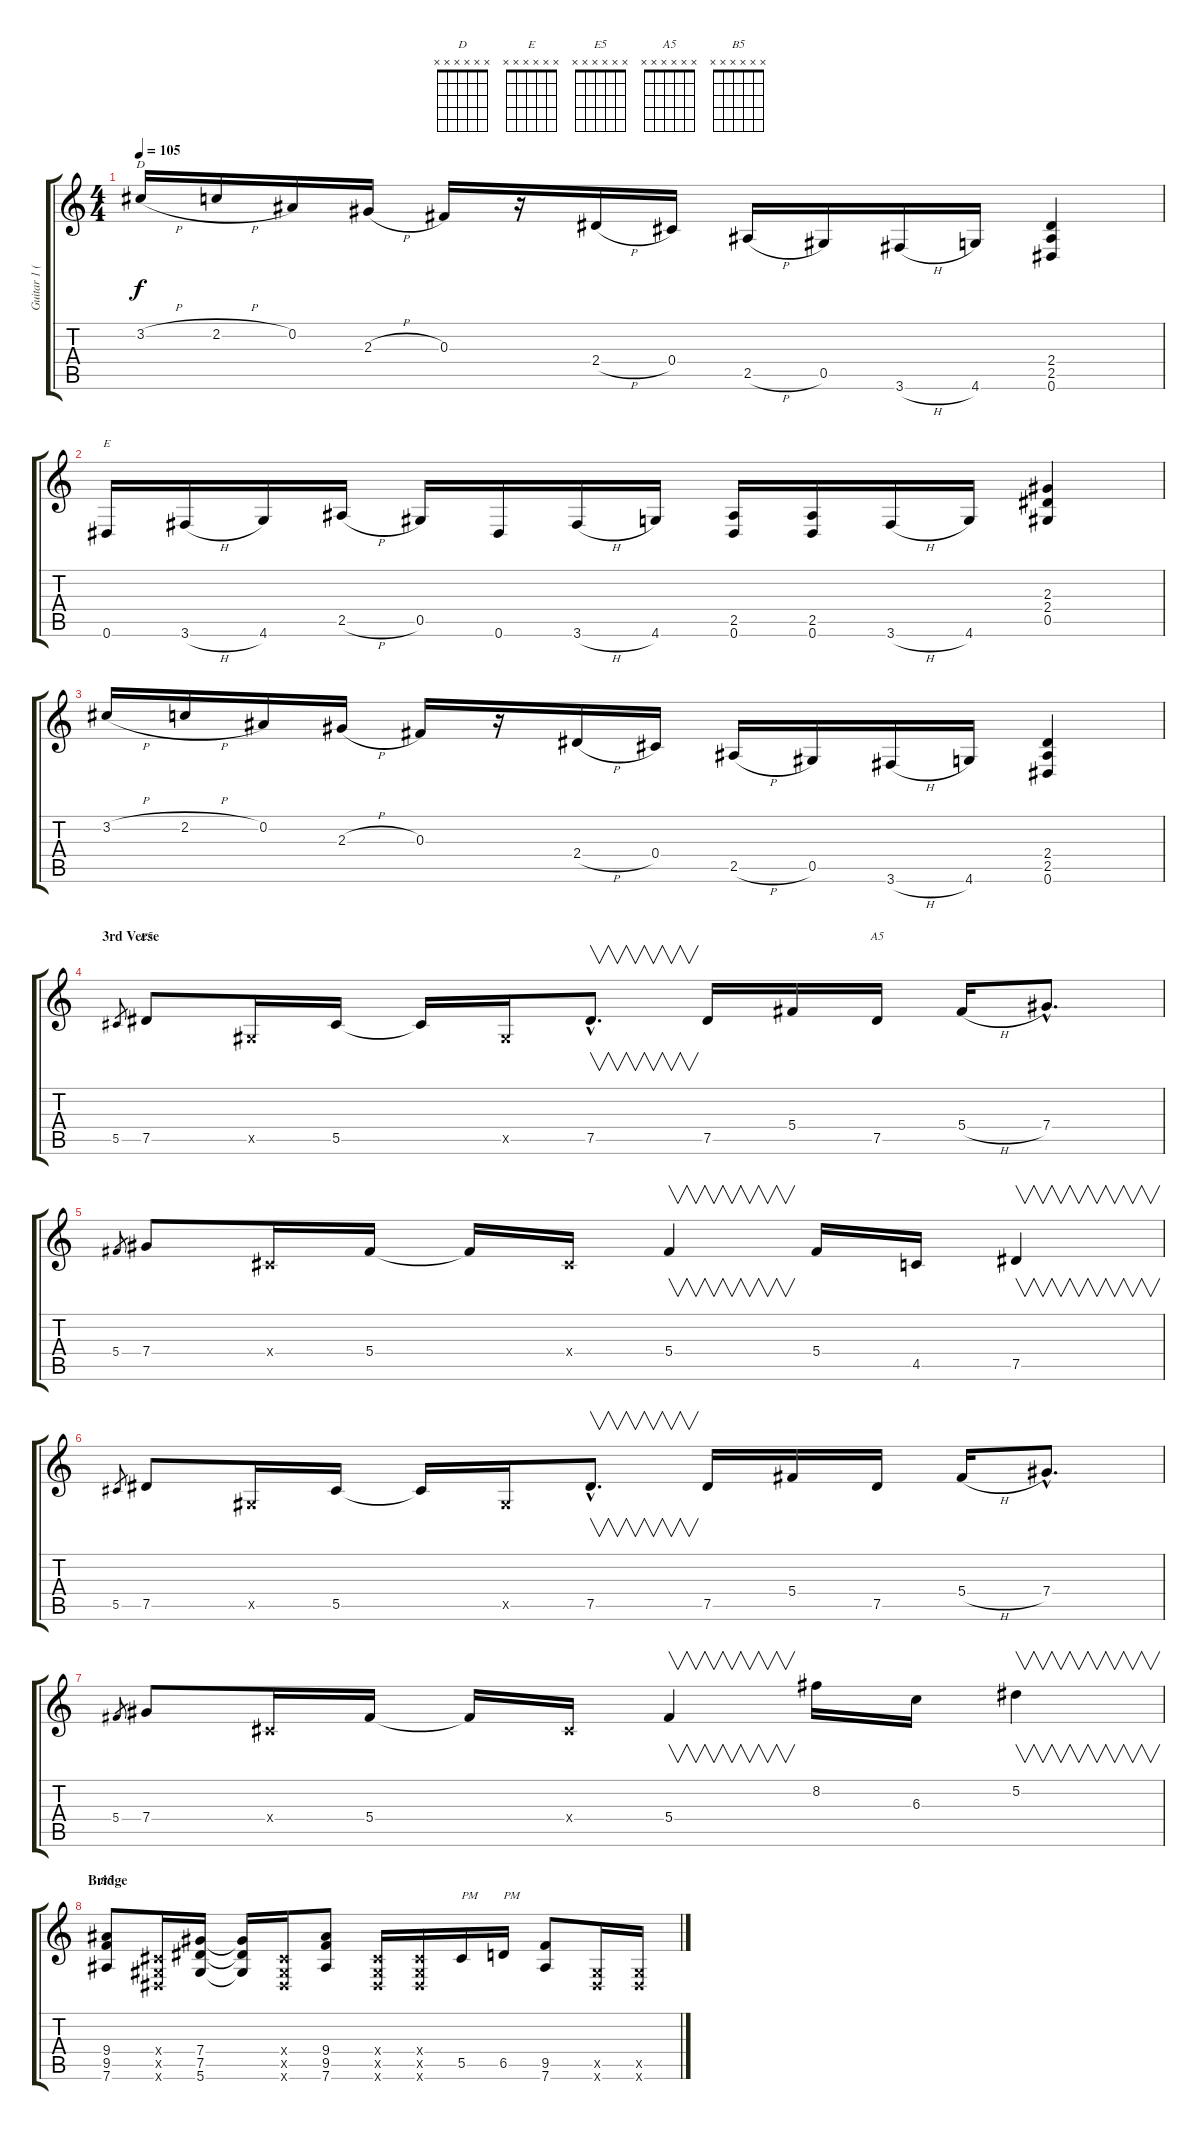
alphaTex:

\track ("Guitar 1 (Slash)" "Guitar 1 (") {instrument overdrivenguitar}
\staff {score tabs}
\tuning (Eb4 Bb3 Gb3 Db3 Ab2 Eb2) {hide}
\chord ("D" x x x x x x) {firstfret 0}
\chord ("E" x x x x x x) {firstfret 0}
\chord ("E5" x x x x x x) {firstfret 0}
\chord ("A5" x x x x x x) {firstfret 0}
\chord ("B5" x x x x x x) {firstfret 0}
\ts (4 4)
\tempo 105
\clef g2
\ks c
3.2{h}.16{ch "D" dy f} 2.2{h}.16 0.2.16 2.3{h}.16 0.3.16 r.16 2.4{h}.16 0.4.16 2.5{h}.16 0.5.16 3.6{h}.16 4.6.16 (2.4 2.5 0.6).4 |
0.6.16{ch "E"} 3.6{h}.16 4.6.16 2.5{h}.16 0.5.16 0.6.16 3.6{h}.16 4.6.16 (2.5 0.6).16 (2.5 0.6).16 3.6{h}.16 4.6.16 (2.3 2.4 0.5).4 |
3.2{h}.16 2.2{h}.16 0.2.16 2.3{h}.16 0.3.16 r.16 2.4{h}.16 0.4.16 2.5{h}.16 0.5.16 3.6{h}.16 4.6.16 (2.4 2.5 0.6).4 |
\section ("" "3rd Verse")
5.5.8{gr} 7.5.8{ch "E5"} 0.5{x}.16 5.5.16 5.5{t}.16 0.5{x}.16 7.5{hac}.8{v d} 7.5.16 5.4.16 7.5.16{ch "A5"} 5.4{h}.16 7.4{hac}.8{d} |
5.4.8{gr} 7.4.8 0.4{x}.16 5.4.16 5.4{t}.16 0.4{x}.16 5.4.4{v} 5.4.16 4.5.16 7.5.4{v} |
5.5.8{gr} 7.5.8 0.5{x}.16 5.5.16 5.5{t}.16 0.5{x}.16 7.5{hac}.8{v d} 7.5.16 5.4.16 7.5.16 5.4{h}.16 7.4{hac}.8{d} |
5.4.8{gr} 7.4.8 0.4{x}.16 5.4.16 5.4{t}.16 0.4{x}.16 5.4.4{v} 8.2.16 6.3.16 5.2.4{v} |
\section ("" "Bridge")
(9.4 9.5 7.6).8{ch "B5"} (0.4{x} 0.5{x} 0.6{x}).16 (7.4 7.5 5.6).16 (7.4{t} 7.5{t} 5.6{t}).16 (0.4{x} 0.5{x} 0.6{x}).16 (9.4 9.5 7.6).8 (0.4{x} 0.5{x} 0.6{x}).16 (0.4{x} 0.5{x} 0.6{x}).16 5.5.16{txt "PM"} 6.5.16{txt "PM"} (9.5 7.6).8 (0.5{x} 0.6{x}).16 (0.5{x} 0.6{x}).16
